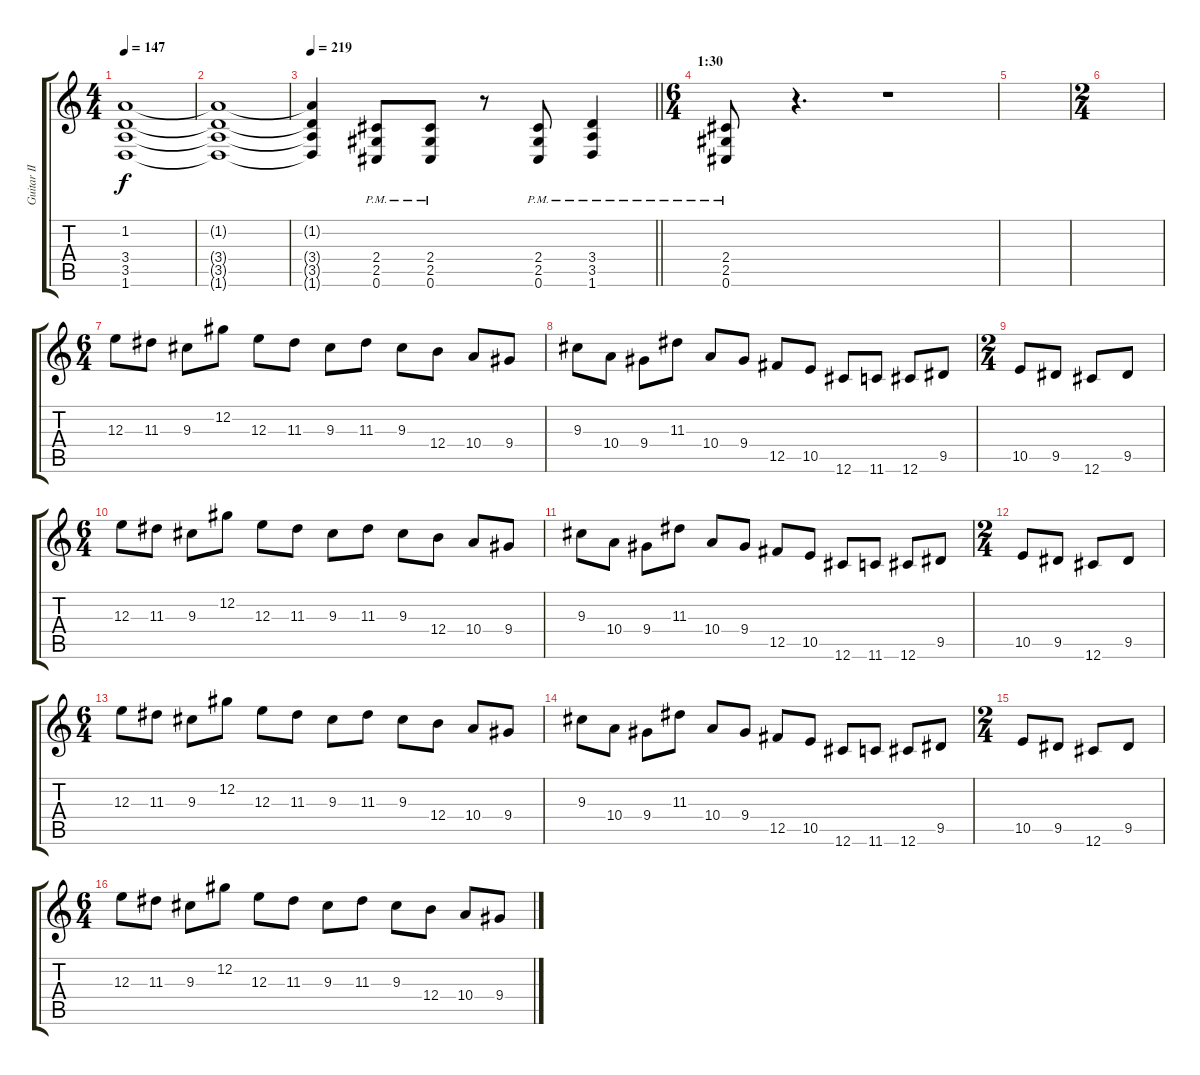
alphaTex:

\track ("Guitar II" "Guitar II") {instrument distortionguitar}
\staff {score tabs}
\tuning (Db4 Ab3 E3 B2 Gb2 Db2) {hide}
\ts (4 4)
\tempo 147
\clef g2
\ks c
(1.2{t} 3.4{t} 3.5{t} 1.6{t}).1{dy f} |
(1.2{t} 3.4{t} 3.5{t} 1.6{t}).1 |
\tempo 219
\barLineRight lightlight
(1.2{t} 3.4{t} 3.5{t} 1.6{t}).4 (2.4{pm} 2.5{pm} 0.6{pm}).8 (2.4{pm} 2.5{pm} 0.6{pm}).8 r.8 (2.4{pm} 2.5{pm} 0.6{pm}).8 (3.4{pm} 3.5{pm} 1.6{pm}).4 |
\ts (6 4)
\section ("" "1:30 ")
(2.4{pm} 2.5{pm} 0.6{pm}).8 r.4{d} r.1 |
|
\ts (2 4)
|
\ts (6 4)
12.3.8 11.3.8 9.3.8 12.2.8 12.3.8 11.3.8 9.3.8 11.3.8 9.3.8 12.4.8 10.4.8 9.4.8 |
9.3.8 10.4.8 9.4.8 11.3.8 10.4.8 9.4.8 12.5.8 10.5.8 12.6.8 11.6.8 12.6.8 9.5.8 |
\ts (2 4)
10.5.8 9.5.8 12.6.8 9.5.8 |
\ts (6 4)
12.3.8 11.3.8 9.3.8 12.2.8 12.3.8 11.3.8 9.3.8 11.3.8 9.3.8 12.4.8 10.4.8 9.4.8 |
9.3.8 10.4.8 9.4.8 11.3.8 10.4.8 9.4.8 12.5.8 10.5.8 12.6.8 11.6.8 12.6.8 9.5.8 |
\ts (2 4)
10.5.8 9.5.8 12.6.8 9.5.8 |
\ts (6 4)
12.3.8 11.3.8 9.3.8 12.2.8 12.3.8 11.3.8 9.3.8 11.3.8 9.3.8 12.4.8 10.4.8 9.4.8 |
9.3.8 10.4.8 9.4.8 11.3.8 10.4.8 9.4.8 12.5.8 10.5.8 12.6.8 11.6.8 12.6.8 9.5.8 |
\ts (2 4)
10.5.8 9.5.8 12.6.8 9.5.8 |
\ts (6 4)
12.3.8 11.3.8 9.3.8 12.2.8 12.3.8 11.3.8 9.3.8 11.3.8 9.3.8 12.4.8 10.4.8 9.4.8
